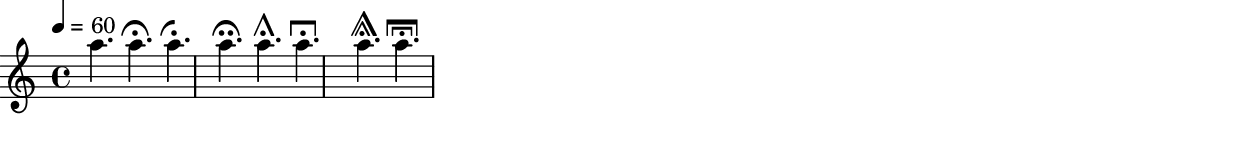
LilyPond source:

%% Generated by lilypond-book
%% Options: [exampleindent=10.16\mm,indent=0\mm,line-width=160\mm,quote]
\include "lilypond-book-preamble.ly"


% ****************************************************************
% Start cut-&-pastable-section
% ****************************************************************

#(ly:set-option 'eps-box-padding 3.000000)



\paper {
  indent = 0\mm
  line-width = 160\mm
  % offset the left padding, also add 1mm as lilypond creates cropped
  % images with a little space on the right
  line-width = #(- line-width (* mm  3.000000) (* mm 1))
  line-width = 160\mm - 2.0 * 10.16\mm
  % offset the left padding, also add 1mm as lilypond creates cropped
  % images with a little space on the right
  line-width = #(- line-width (* mm  3.000000) (* mm 1))
}

\layout {
  
}




% ****************************************************************
% ly snippet:
% ****************************************************************
\sourcefileline 567
\relative c''' {
  \tempo 4 = 60
  a4.
  a4.\fermata
  a4.\henzeshortfermata
  a4.\henzelongfermata
  a4.\shortfermata
  a4.\longfermata
  a4.\veryshortfermata
  a4.\verylongfermata
}



% ****************************************************************
% end ly snippet
% ****************************************************************
